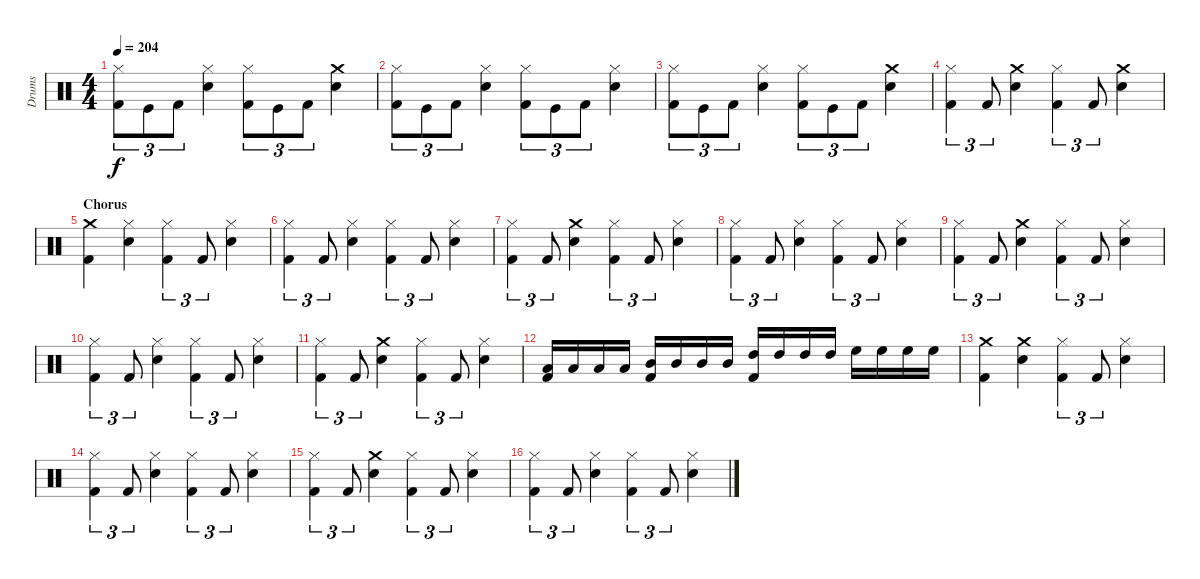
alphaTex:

\track ("Drums" "Drums") {instrument percussion}
\staff {score}
\articulation defaults
\ts (4 4)
\tempo 204
\clef neutral
\ks c
("Hi-Hat (closed)" "Kick (hit) 2").8{tu (3 2) dy f} "Kick (hit)".8{tu (3 2)} "Kick (hit) 2".8{tu (3 2)} ("Snare (hit) 2" "Hi-Hat (closed)").4 ("Hi-Hat (closed)" "Kick (hit) 2").8{tu (3 2)} "Kick (hit)".8{tu (3 2)} "Kick (hit) 2".8{tu (3 2)} ("Crash medium (hit)" "Snare (hit) 2").4 |
("Hi-Hat (closed)" "Kick (hit) 2").8{tu (3 2)} "Kick (hit)".8{tu (3 2)} "Kick (hit) 2".8{tu (3 2)} ("Snare (hit) 2" "Hi-Hat (closed)").4 ("Hi-Hat (closed)" "Kick (hit) 2").8{tu (3 2)} "Kick (hit)".8{tu (3 2)} "Kick (hit) 2".8{tu (3 2)} ("Hi-Hat (closed)" "Snare (hit) 2").4 |
("Hi-Hat (closed)" "Kick (hit) 2").8{tu (3 2)} "Kick (hit)".8{tu (3 2)} "Kick (hit) 2".8{tu (3 2)} ("Snare (hit) 2" "Hi-Hat (closed)").4 ("Hi-Hat (closed)" "Kick (hit) 2").8{tu (3 2)} "Kick (hit)".8{tu (3 2)} "Kick (hit) 2".8{tu (3 2)} ("Crash medium (hit)" "Snare (hit) 2").4 |
("Hi-Hat (closed)" "Kick (hit) 2").4{tu (3 2)} "Kick (hit) 2".8{tu (3 2)} ("Crash medium (hit)" "Snare (hit) 2").4 ("Hi-Hat (closed)" "Kick (hit) 2").4{tu (3 2)} "Kick (hit) 2".8{tu (3 2)} ("Crash medium (hit)" "Snare (hit) 2").4 |
\section ("" "Chorus")
("Kick (hit) 2" "Crash medium (hit)").4 ("Hi-Hat (closed)" "Snare (hit) 2").4 ("Hi-Hat (closed)" "Kick (hit) 2").4{tu (3 2)} "Kick (hit) 2".8{tu (3 2)} ("Snare (hit) 2" "Hi-Hat (closed)").4 |
("Kick (hit) 2" "Hi-Hat (closed)").4{tu (3 2)} "Kick (hit) 2".8{tu (3 2)} ("Snare (hit) 2" "Hi-Hat (closed)").4 ("Kick (hit) 2" "Hi-Hat (closed)").4{tu (3 2)} "Kick (hit) 2".8{tu (3 2)} ("Snare (hit) 2" "Hi-Hat (closed)").4 |
("Kick (hit) 2" "Hi-Hat (closed)").4{tu (3 2)} "Kick (hit) 2".8{tu (3 2)} ("Crash medium (hit)" "Snare (hit) 2").4 ("Kick (hit) 2" "Hi-Hat (closed)").4{tu (3 2)} "Kick (hit) 2".8{tu (3 2)} ("Snare (hit) 2" "Hi-Hat (closed)").4 |
("Kick (hit) 2" "Hi-Hat (closed)").4{tu (3 2)} "Kick (hit) 2".8{tu (3 2)} ("Snare (hit) 2" "Hi-Hat (closed)").4 ("Kick (hit) 2" "Hi-Hat (closed)").4{tu (3 2)} "Kick (hit) 2".8{tu (3 2)} ("Snare (hit) 2" "Hi-Hat (closed)").4 |
("Kick (hit) 2" "Hi-Hat (closed)").4{tu (3 2)} "Kick (hit) 2".8{tu (3 2)} ("Crash medium (hit)" "Snare (hit) 2").4 ("Kick (hit) 2" "Hi-Hat (closed)").4{tu (3 2)} "Kick (hit) 2".8{tu (3 2)} ("Snare (hit) 2" "Hi-Hat (closed)").4 |
("Kick (hit) 2" "Hi-Hat (closed)").4{tu (3 2)} "Kick (hit) 2".8{tu (3 2)} ("Snare (hit) 2" "Hi-Hat (closed)").4 ("Kick (hit) 2" "Hi-Hat (closed)").4{tu (3 2)} "Kick (hit) 2".8{tu (3 2)} ("Snare (hit) 2" "Hi-Hat (closed)").4 |
("Kick (hit) 2" "Hi-Hat (closed)").4{tu (3 2)} "Kick (hit) 2".8{tu (3 2)} ("Crash medium (hit)" "Snare (hit) 2").4 ("Kick (hit) 2" "Hi-Hat (closed)").4{tu (3 2)} "Kick (hit) 2".8{tu (3 2)} ("Snare (hit) 2" "Hi-Hat (closed)").4 |
("Low Tom (hit)" "Kick (hit) 2").16 "Low Tom (hit)".16 "Low Tom (hit)".16 "Low Tom (hit)".16 ("Mid Tom (hit)" "Kick (hit) 2").16 "Mid Tom (hit)".16 "Mid Tom (hit)".16 "Mid Tom (hit)".16 ("High Tom (hit)" "Kick (hit) 2").16 "High Tom (hit)".16 "High Tom (hit)".16 "High Tom (hit)".16 "High Floor Tom (hit)".16 "High Floor Tom (hit)".16 "High Floor Tom (hit)".16 "High Floor Tom (hit)".16 |
("Kick (hit) 2" "Crash medium (hit)").4 ("Snare (hit) 2" "Crash medium (hit)").4 ("Hi-Hat (closed)" "Kick (hit) 2").4{tu (3 2)} "Kick (hit) 2".8{tu (3 2)} ("Hi-Hat (closed)" "Snare (hit) 2").4 |
("Kick (hit) 2" "Hi-Hat (closed)").4{tu (3 2)} "Kick (hit) 2".8{tu (3 2)} ("Snare (hit) 2" "Hi-Hat (closed)").4 ("Kick (hit) 2" "Hi-Hat (closed)").4{tu (3 2)} "Kick (hit) 2".8{tu (3 2)} ("Snare (hit) 2" "Hi-Hat (closed)").4 |
("Kick (hit) 2" "Hi-Hat (closed)").4{tu (3 2)} "Kick (hit) 2".8{tu (3 2)} ("Crash medium (hit)" "Snare (hit) 2").4 ("Kick (hit) 2" "Hi-Hat (closed)").4{tu (3 2)} "Kick (hit) 2".8{tu (3 2)} ("Snare (hit) 2" "Hi-Hat (closed)").4 |
("Kick (hit) 2" "Hi-Hat (closed)").4{tu (3 2)} "Kick (hit) 2".8{tu (3 2)} ("Snare (hit) 2" "Hi-Hat (closed)").4 ("Kick (hit) 2" "Hi-Hat (closed)").4{tu (3 2)} "Kick (hit) 2".8{tu (3 2)} ("Snare (hit) 2" "Hi-Hat (closed)").4
